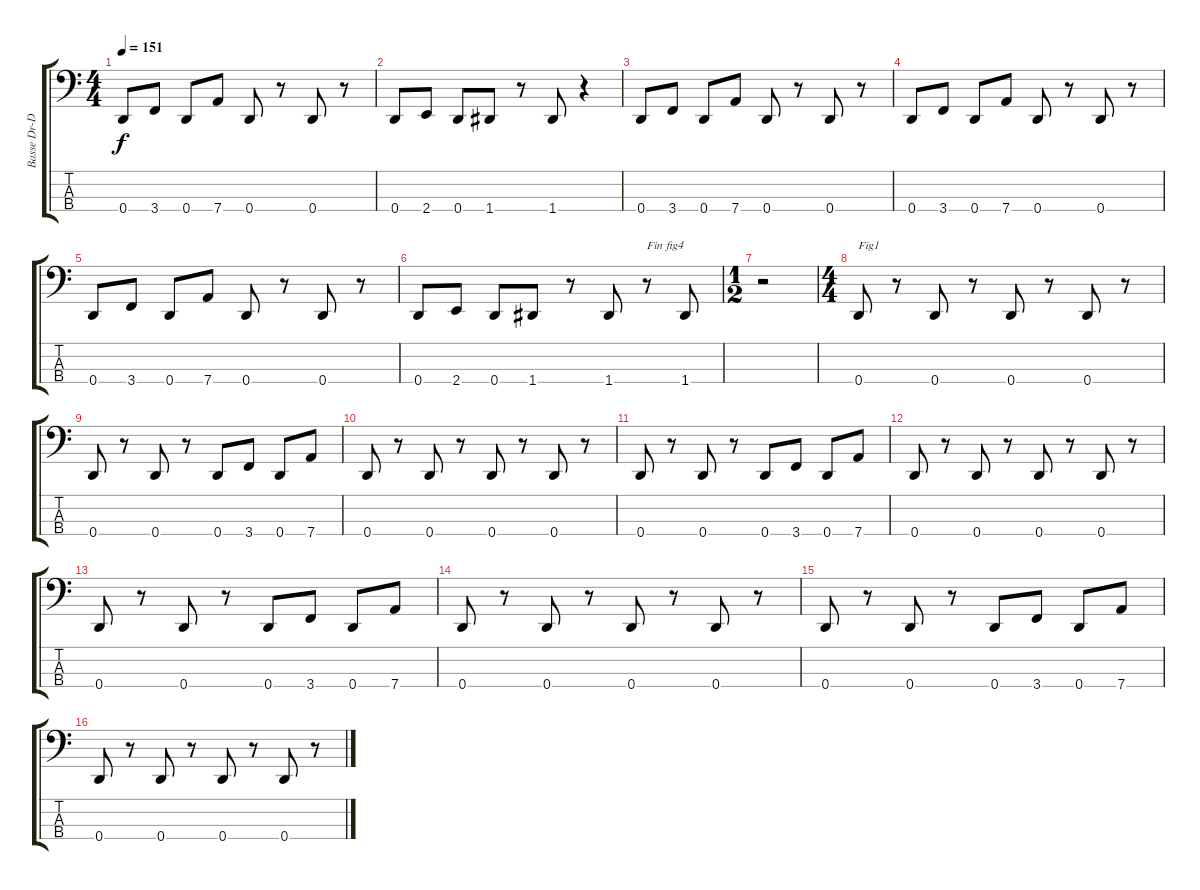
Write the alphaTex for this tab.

\track ("Basse Dr-D" "Basse Dr-D") {instrument electricbassfinger}
\staff {score tabs}
\tuning (G2 D2 A1 D1) {hide}
\ts (4 4)
\tempo 151
\clef f4
\ks c
0.4.8{dy f} 3.4.8 0.4.8 7.4.8 0.4.8 r.8 0.4.8 r.8 |
0.4.8 2.4.8 0.4.8 1.4.8 r.8 1.4.8 r.4 |
0.4.8 3.4.8 0.4.8 7.4.8 0.4.8 r.8 0.4.8 r.8 |
0.4.8 3.4.8 0.4.8 7.4.8 0.4.8 r.8 0.4.8 r.8 |
0.4.8 3.4.8 0.4.8 7.4.8 0.4.8 r.8 0.4.8 r.8 |
0.4.8 2.4.8 0.4.8 1.4.8 r.8 1.4.8 r.8{txt "Fin fig4"} 1.4.8 |
\ts (1 2)
r.2 |
\ts (4 4)
0.4.8{txt "Fig1"} r.8 0.4.8 r.8 0.4.8 r.8 0.4.8 r.8 |
0.4.8 r.8 0.4.8 r.8 0.4.8 3.4.8 0.4.8 7.4.8 |
0.4.8 r.8 0.4.8 r.8 0.4.8 r.8 0.4.8 r.8 |
0.4.8 r.8 0.4.8 r.8 0.4.8 3.4.8 0.4.8 7.4.8 |
0.4.8 r.8 0.4.8 r.8 0.4.8 r.8 0.4.8 r.8 |
0.4.8 r.8 0.4.8 r.8 0.4.8 3.4.8 0.4.8 7.4.8 |
0.4.8 r.8 0.4.8 r.8 0.4.8 r.8 0.4.8 r.8 |
0.4.8 r.8 0.4.8 r.8 0.4.8 3.4.8 0.4.8 7.4.8 |
0.4.8 r.8 0.4.8 r.8 0.4.8 r.8 0.4.8 r.8
